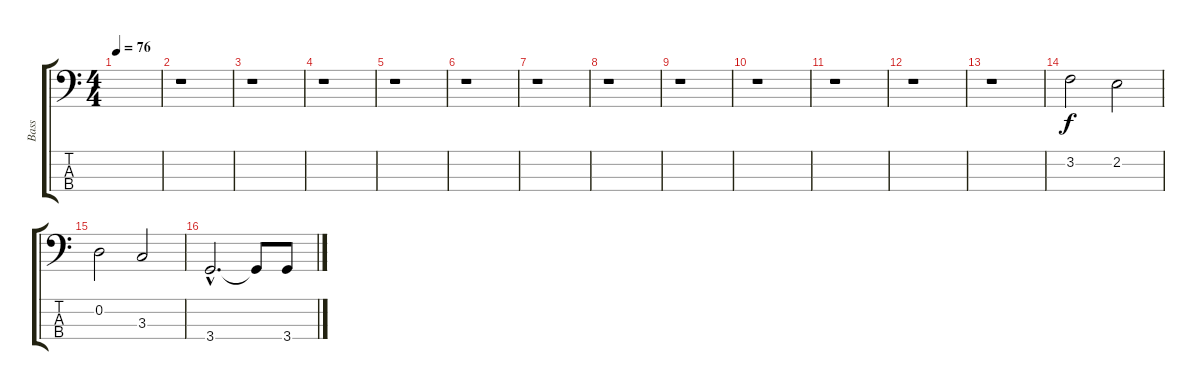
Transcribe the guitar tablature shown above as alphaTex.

\track ("Bass" "Bass") {instrument electricbassfinger}
\staff {score tabs}
\tuning (G2 D2 A1 E1) {hide}
\ts (4 4)
\tempo 76
\clef f4
\ks c
|
r.1 |
r.1 |
r.1 |
r.1 |
r.1 |
r.1 |
r.1 |
r.1 |
r.1 |
r.1 |
r.1 |
r.1 |
3.2.2 2.2.2 |
0.2.2 3.3.2 |
3.4{hac}.2{d} 3.4{t}.8 3.4{ss}.8
